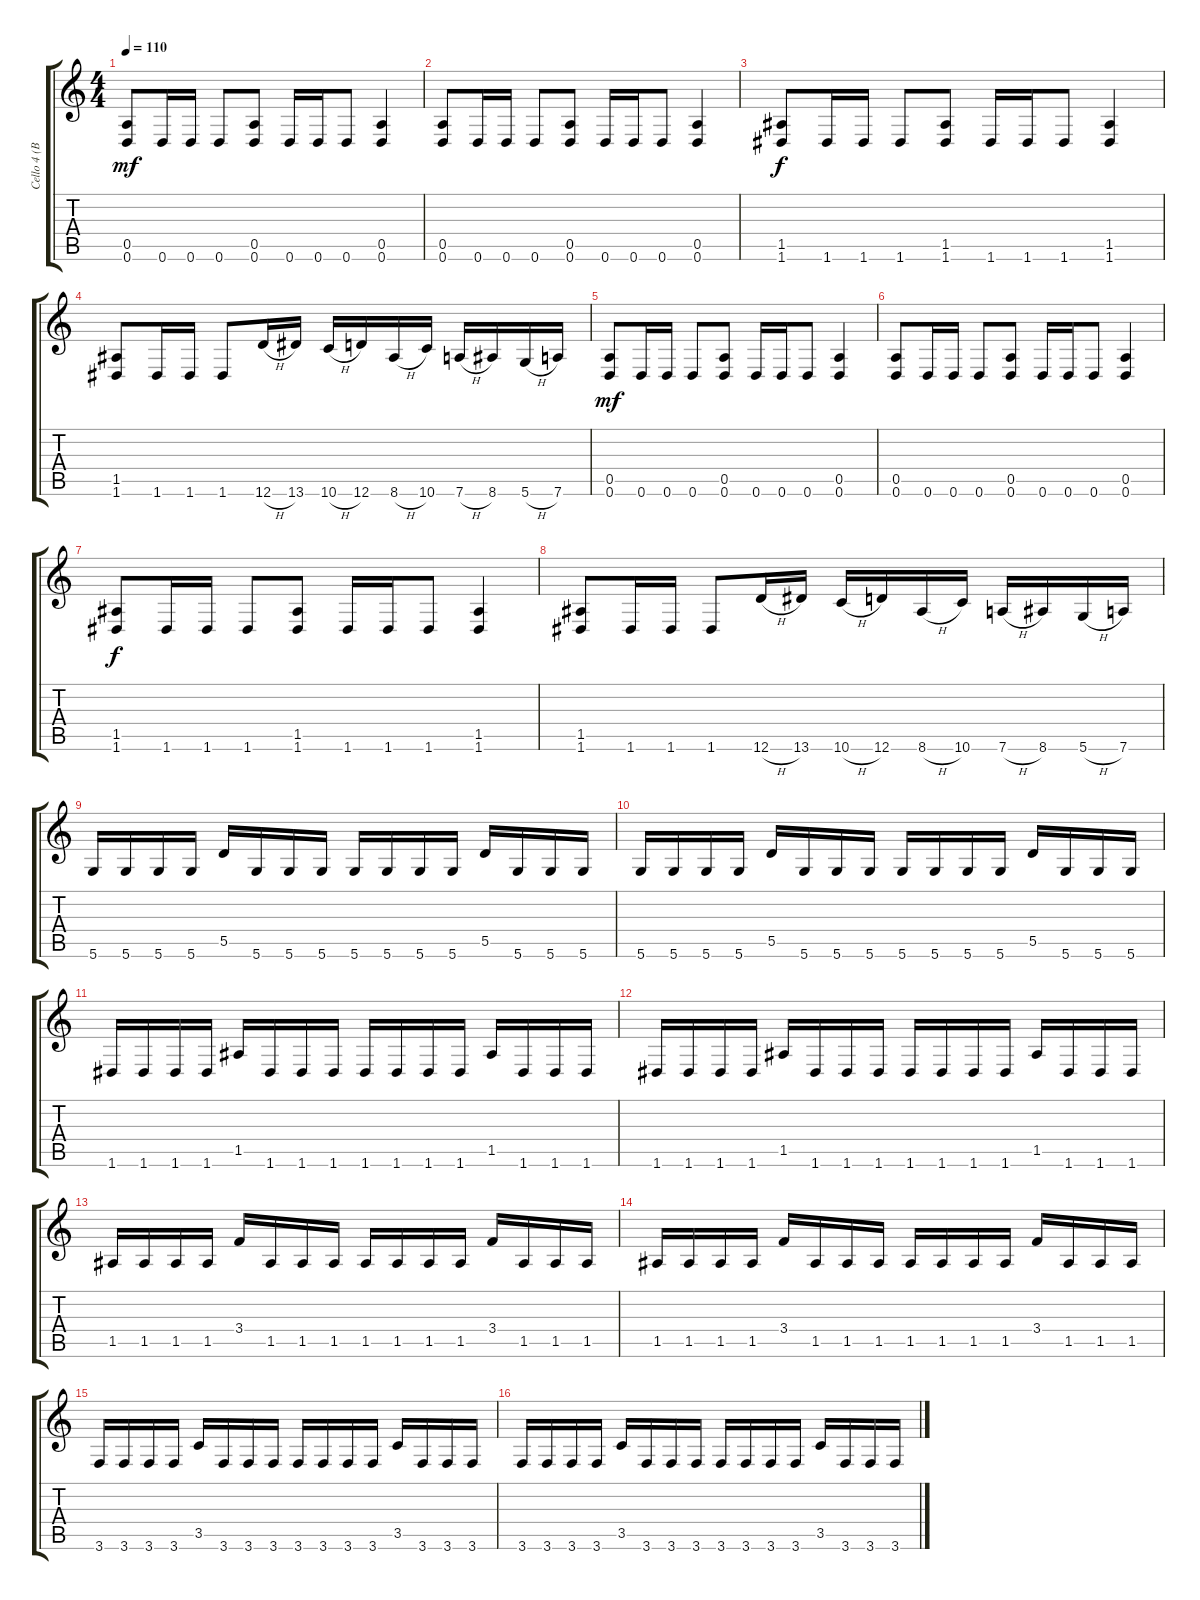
\track ("Cello 4 (Bass)" "Cello 4 (B") {instrument contrabass}
\staff {score tabs}
\tuning (E4 B3 G3 D3 A2 D2) {hide}
\ts (4 4)
\tempo 110
\clef g2
\ks c
(0.5 0.6).8{dy mf} 0.6.16 0.6.16 0.6.8 (0.5 0.6).8 0.6.16 0.6.16 0.6.8 (0.5 0.6).4 |
(0.5 0.6).8 0.6.16 0.6.16 0.6.8 (0.5 0.6).8 0.6.16 0.6.16 0.6.8 (0.5 0.6).4 |
(1.5 1.6).8{dy f} 1.6.16 1.6.16 1.6.8 (1.5 1.6).8 1.6.16 1.6.16 1.6.8 (1.5 1.6).4 |
(1.5 1.6).8 1.6.16 1.6.16 1.6.8 12.6{h}.16 13.6.16 10.6{h}.16 12.6.16 8.6{h}.16 10.6.16 7.6{h}.16 8.6.16 5.6{h}.16 7.6.16 |
(0.5 0.6).8{dy mf} 0.6.16 0.6.16 0.6.8 (0.5 0.6).8 0.6.16 0.6.16 0.6.8 (0.5 0.6).4 |
(0.5 0.6).8 0.6.16 0.6.16 0.6.8 (0.5 0.6).8 0.6.16 0.6.16 0.6.8 (0.5 0.6).4 |
(1.5 1.6).8{dy f} 1.6.16 1.6.16 1.6.8 (1.5 1.6).8 1.6.16 1.6.16 1.6.8 (1.5 1.6).4 |
(1.5 1.6).8 1.6.16 1.6.16 1.6.8 12.6{h}.16 13.6.16 10.6{h}.16 12.6.16 8.6{h}.16 10.6.16 7.6{h}.16 8.6.16 5.6{h}.16 7.6.16 |
5.6.16 5.6.16 5.6.16 5.6.16 5.5.16 5.6.16 5.6.16 5.6.16 5.6.16 5.6.16 5.6.16 5.6.16 5.5.16 5.6.16 5.6.16 5.6.16 |
5.6.16 5.6.16 5.6.16 5.6.16 5.5.16 5.6.16 5.6.16 5.6.16 5.6.16 5.6.16 5.6.16 5.6.16 5.5.16 5.6.16 5.6.16 5.6.16 |
1.6.16 1.6.16 1.6.16 1.6.16 1.5.16 1.6.16 1.6.16 1.6.16 1.6.16 1.6.16 1.6.16 1.6.16 1.5.16 1.6.16 1.6.16 1.6.16 |
1.6.16 1.6.16 1.6.16 1.6.16 1.5.16 1.6.16 1.6.16 1.6.16 1.6.16 1.6.16 1.6.16 1.6.16 1.5.16 1.6.16 1.6.16 1.6.16 |
1.5.16 1.5.16 1.5.16 1.5.16 3.4.16 1.5.16 1.5.16 1.5.16 1.5.16 1.5.16 1.5.16 1.5.16 3.4.16 1.5.16 1.5.16 1.5.16 |
1.5.16 1.5.16 1.5.16 1.5.16 3.4.16 1.5.16 1.5.16 1.5.16 1.5.16 1.5.16 1.5.16 1.5.16 3.4.16 1.5.16 1.5.16 1.5.16 |
3.6.16 3.6.16 3.6.16 3.6.16 3.5.16 3.6.16 3.6.16 3.6.16 3.6.16 3.6.16 3.6.16 3.6.16 3.5.16 3.6.16 3.6.16 3.6.16 |
3.6.16 3.6.16 3.6.16 3.6.16 3.5.16 3.6.16 3.6.16 3.6.16 3.6.16 3.6.16 3.6.16 3.6.16 3.5.16 3.6.16 3.6.16 3.6.16
